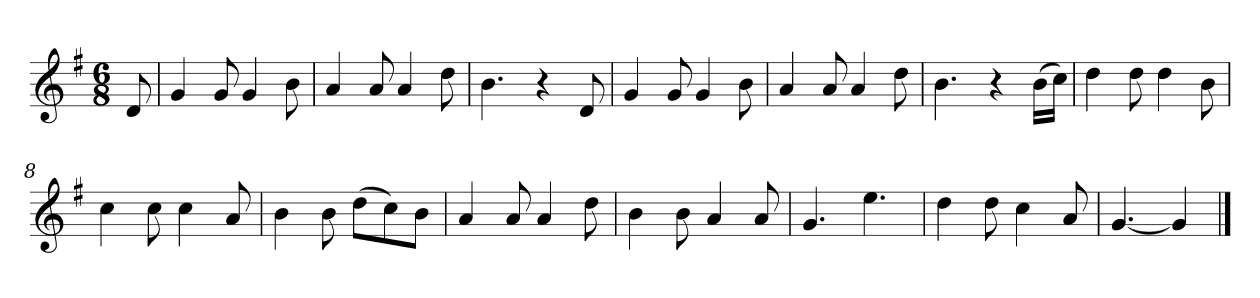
**kern
*part1
*staff1
*k[f#]
*M6/8
*MM120
=
8d
=1
4g
8g
4g
8b
=2
4a
8a
4a
8dd
=3
4.b
4r
8d
=4
4g
8g
4g
8b
=5
4a
8a
4a
8dd
=6
4.b
4r
(16bLL
16ccJJ)
=7
4dd
8dd
4dd
8b
=8
4cc
8cc
4cc
8a
=9
4b
8b
(8ddL
8cc)
8bJ
=10
4a
8a
4a
8dd
=11
4b
8b
4a
8a
=12
4.g
4.ee
=13
4dd
8dd
4cc
8a
=14
[4.g
4g]
==
*-
